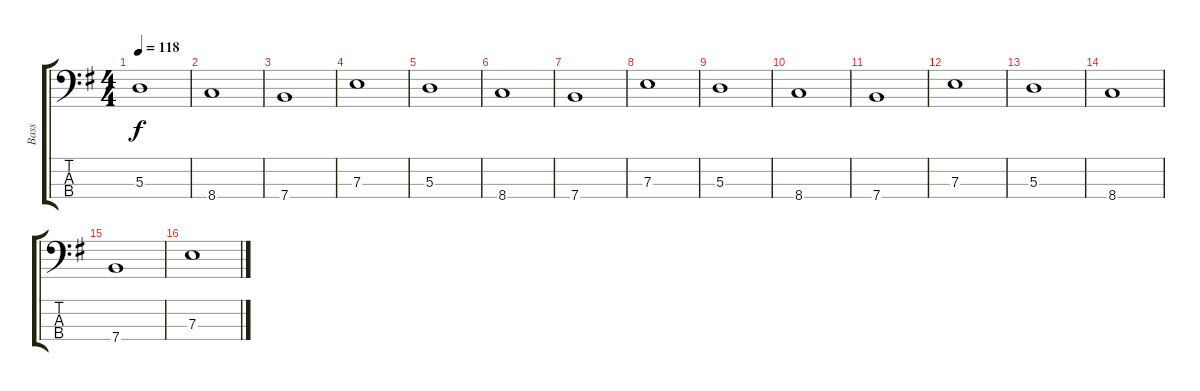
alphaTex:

\track ("Bass" "Bass") {instrument electricbassfinger}
\staff {score tabs}
\tuning (G2 D2 A1 E1) {hide}
\ts (4 4)
\tempo 118
\clef f4
\ks eminor
5.3.1{dy f} |
8.4.1 |
7.4.1 |
7.3.1 |
5.3.1 |
8.4.1 |
7.4.1 |
7.3.1 |
5.3.1 |
8.4.1 |
7.4.1 |
7.3.1 |
5.3.1 |
8.4.1 |
7.4.1 |
7.3.1
